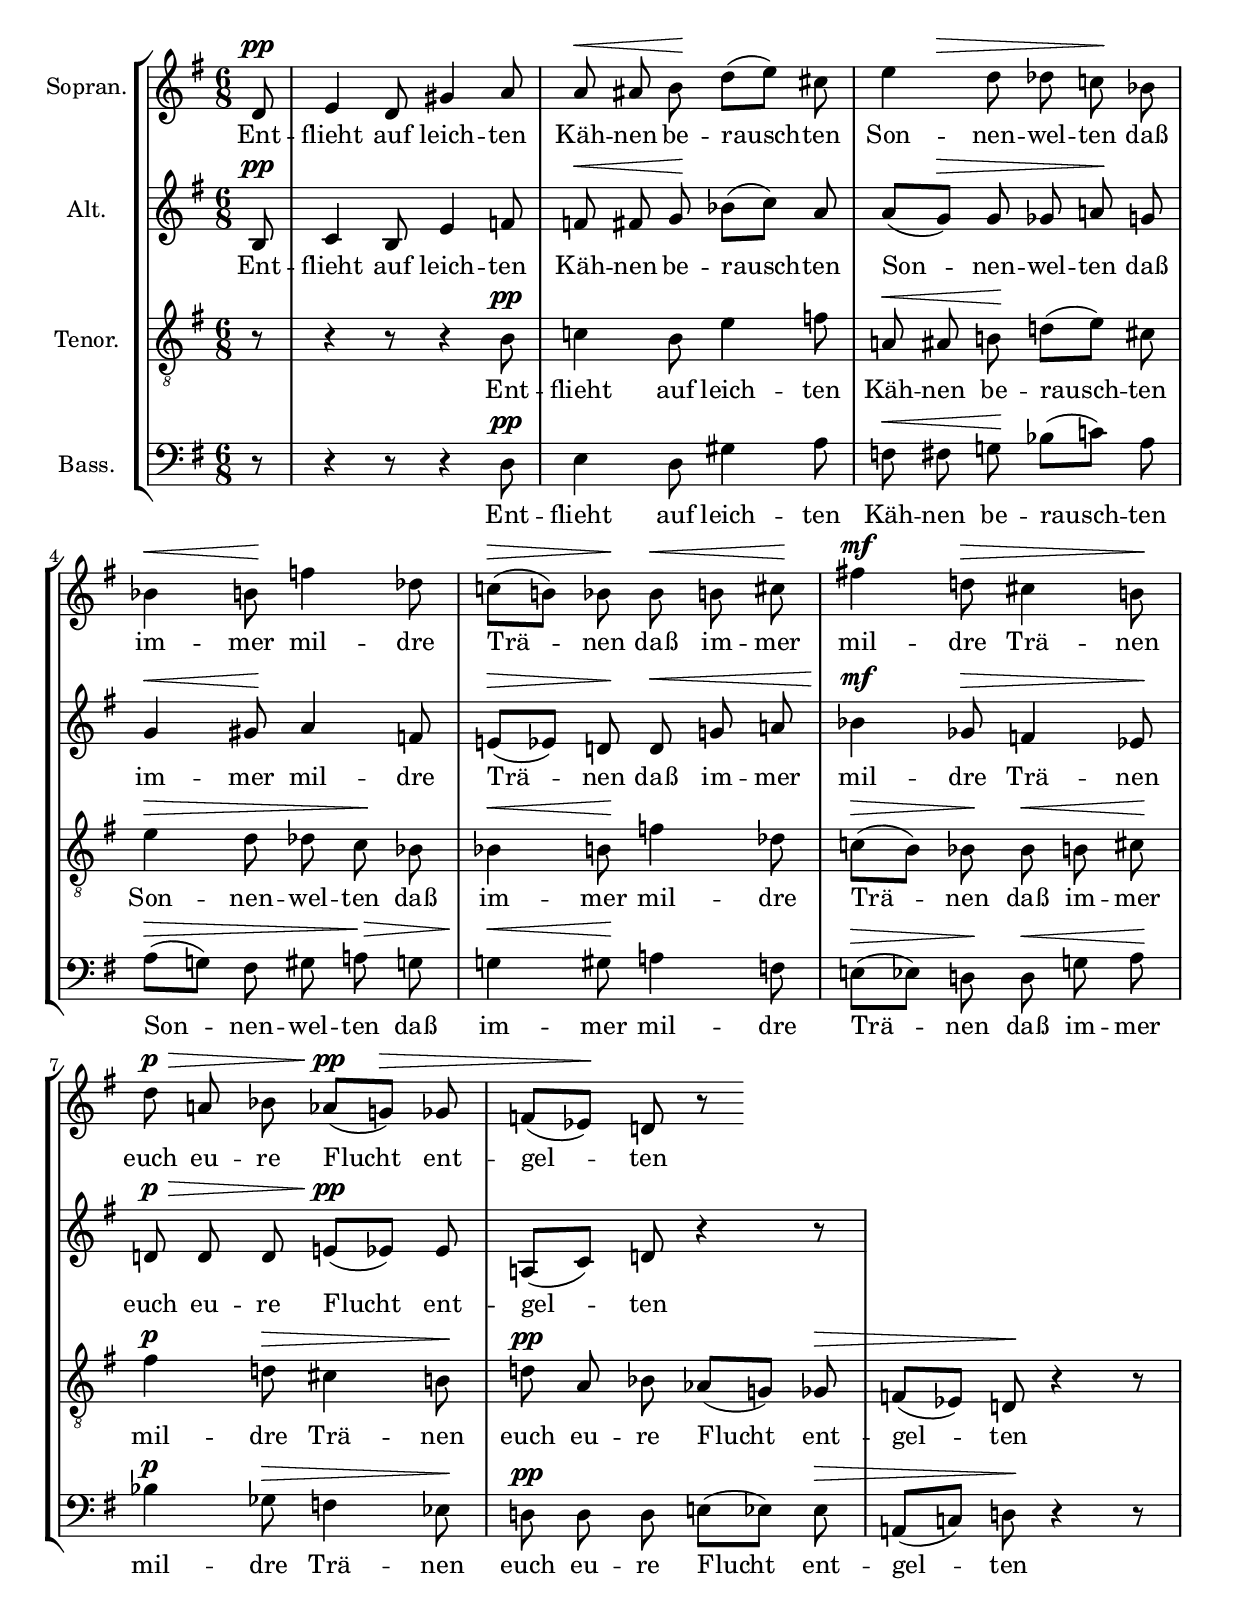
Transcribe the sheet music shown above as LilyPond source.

\version "2.24.3"

global = {
  \key g \major
  \time 6/8
  \partial 8
  \autoBeamOff
}

soprano = \relative d' {
  \global
  d8 \pp  |
  % measure 1
  e4 d8 gis4 a8 |
  % measure 2
  a \< ais b \! d([ e]) cis |
  % measure 3
  \after 8 \> e4 d8 des c! \! bes |
  % measure 4
  bes4 \< b8 \! f'!4 des8 |
  % measure 5
  c!([ \> b!]) bes \! bes \< b cis \! |
  % measure 6
  fis!4 \mf d!8 \> cis4 b!8 \!  |
  % measure 7
  d \p \> a! bes aes([ \pp g! \>]) ges |
  % measure 8
  f!([ es \!]) d! r8
}

sopranoLyrics = \lyricmode {
  Ent -- flieht auf leich -- ten Käh -- nen
  be -- rausch -- ten Son -- nen -- wel -- ten
  daß im -- mer mil -- dre Trä -- nen
  daß im -- mer mil -- dre Trä -- nen
  euch eu -- re Flucht ent -- gel -- ten
}

alto = \relative b {
  \global
  b8 \pp |
  % measure 1
  c4 b8 e4 f!8 |
  % measure 2
  f! \< fis g \! bes([ c]) a |
  % measure 3
  a([ g \> ]) g ges a! \! g |
  % measure 4
  g4 \< gis8 \! a4 f!8 |
  % measure 5
  e!([ \> es]) d! \! d \< g! a! |
  % measure 6
  bes4 \mf ges8 \> f!4 es8 \! |
  % measure 7
  d! \p \> d d e!([ \pp es]) es |
  % measure 8
  a,![( c)] d! r4 r8 |

}

altoLyrics = \lyricmode {
  Ent -- flieht auf leich -- ten Käh -- nen
  be -- rausch -- ten Son -- nen -- wel -- ten
  daß im -- mer mil -- dre Trä -- nen
  daß im -- mer mil -- dre Trä -- nen
  euch eu -- re Flucht ent -- gel -- ten
}

tenor = \relative b {
  \clef "G_8"
  \global
  r8
  % measure 1
  r4 r8 r4 b8 \pp |
  % measure 2
  c!4 b8 e4 f8 |
  % measure 3
  a,! \< ais b! \! d!([ e]) cis |
  % measure 4
  e4 \> d8 des c \! bes |
  % measure 5
  bes4 \< b8 \! f'4 des8 |
  % measure 6
  c![( \> b )] bes \! bes \< b  cis \! |
  % measure 7
  fis4 \p d!8 \> cis4 b!8 \! |
  % measure 8
  d! \pp a bes aes[( g!)] ges \> |
  % measure 9
  f[( es)] d! \! r4 r8
}

tenorLyrics =  \lyricmode {
  Ent -- flieht auf leich -- ten Käh -- nen
  be -- rausch -- ten Son -- nen -- wel -- ten
  daß im -- mer mil -- dre Trä -- nen
  daß im -- mer mil -- dre Trä -- nen
  euch eu -- re Flucht ent -- gel -- ten
}

bass = \relative d {
  \clef bass
  \global
  r8
  % measure 1
  r4 r8 r4 d8 \pp |
  % measure 2
  e4 d8 gis4 a8 |
  % measure 3
  f \< fis g! \! bes[( c!)] a |
  % measure 4
  a[( \> g! )] fis gis a! \> g |
  % measure 5
  g!4 \< gis8 \! a!4 f8 |
  % measure 6
  e!8[( \> es)] d! \! d \< g! a \! |
  % measure 7
  bes4 \p ges8 \> f4 es8 \! |
  % measure 8
  d! \pp d d e![( es)] es \> |
  % measure 9
  a,![( c!)] d! \! r4 r8 |
}

bassLyrics =  \lyricmode {
  Ent -- flieht auf leich -- ten Käh -- nen
  be -- rausch -- ten Son -- nen -- wel -- ten
  daß im -- mer mil -- dre Trä -- nen
  daß im -- mer mil -- dre Trä -- nen
  euch eu -- re Flucht ent -- gel -- ten
}

\score {
  \new StaffGroup <<
    \new Staff \with {
      instrumentName = "Sopran."
      midiInstrument = "synth voice"
    } <<
      \new Voice = "soprano" \soprano
      \new Lyrics \lyricsto "soprano" \sopranoLyrics
    >>
    \new Staff \with {
      instrumentName = "Alt."
      midiInstrument = "synth voice"
    } <<
      \new Voice = "alto" \alto
      \new Lyrics \lyricsto "alto" \altoLyrics
    >>
    \new Staff \with {
      instrumentName = "Tenor."
      midiInstrument = "synth voice"
    } <<
      \new Voice = "tenor" \tenor
      \new Lyrics \lyricsto "tenor" \tenorLyrics
    >>
    \new Staff \with {
      instrumentName = "Bass."
      midiInstrument = "synth voice"
    } <<
      \new Voice = "bass" \bass
      \new Lyrics \lyricsto "bass" \bassLyrics
    >>
  >>
  \layout {
    \context {
      \Voice
      \override DynamicLineSpanner.direction = #UP
      \override DynamicLineSpanner.staff-padding = #2
    }
  }
  \midi { \tempo 8 = 112 }
}